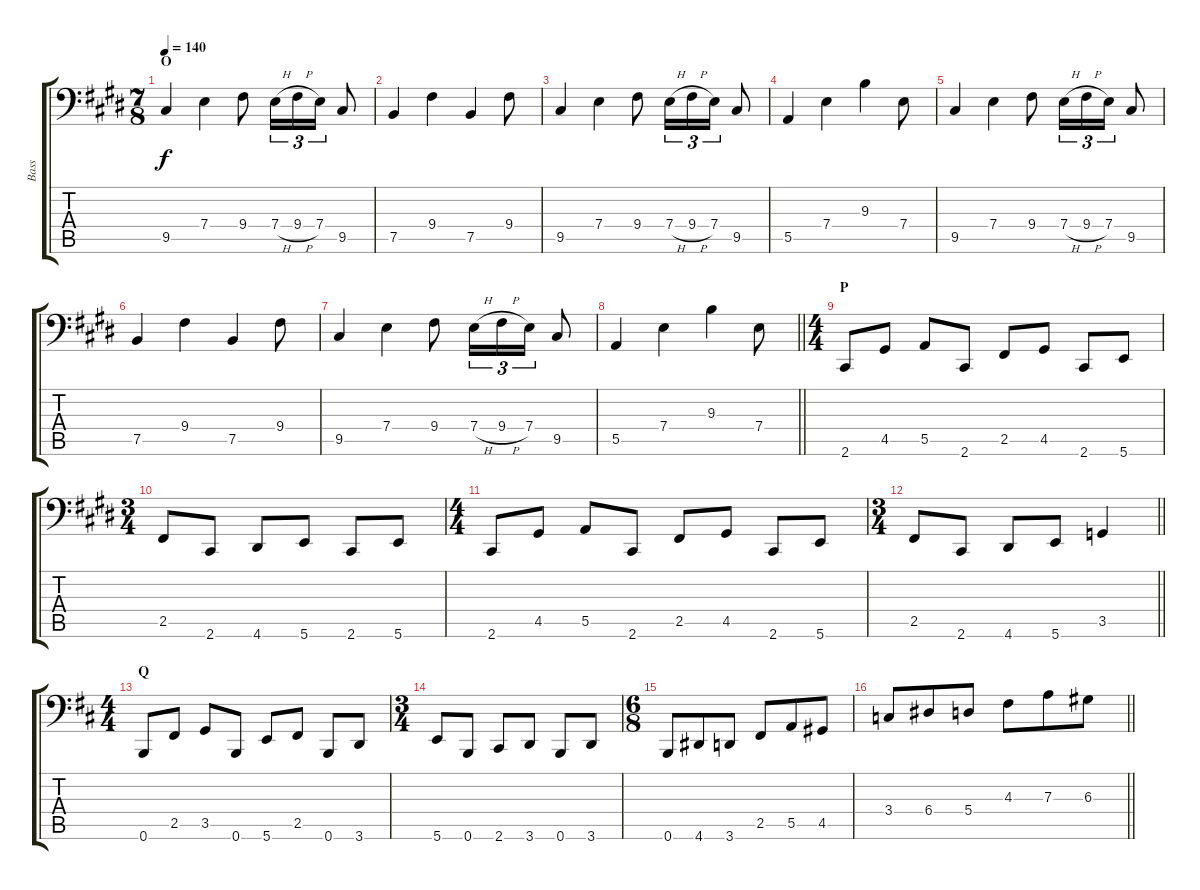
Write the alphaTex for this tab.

\track ("Bass" "Bass") {instrument electricbassfinger}
\staff {score tabs}
\tuning (C3 G2 D2 A1 E1 B0) {hide}
\ts (7 8)
\section ("" "O")
\tempo 140
\clef f4
\ks e
9.5.4{dy f} 7.4.4 9.4.8 7.4{h}.16{tu (3 2)} 9.4{h}.16{tu (3 2)} 7.4.16{tu (3 2)} 9.5.8 |
7.5.4 9.4.4 7.5.4 9.4.8 |
9.5.4 7.4.4 9.4.8 7.4{h}.16{tu (3 2)} 9.4{h}.16{tu (3 2)} 7.4.16{tu (3 2)} 9.5.8 |
5.5.4 7.4.4 9.3.4 7.4.8 |
9.5.4 7.4.4 9.4.8 7.4{h}.16{tu (3 2)} 9.4{h}.16{tu (3 2)} 7.4.16{tu (3 2)} 9.5.8 |
7.5.4 9.4.4 7.5.4 9.4.8 |
9.5.4 7.4.4 9.4.8 7.4{h}.16{tu (3 2)} 9.4{h}.16{tu (3 2)} 7.4.16{tu (3 2)} 9.5.8 |
\barLineRight lightlight
5.5.4 7.4.4 9.3.4 7.4.8 |
\ts (4 4)
\section ("" "P")
\ks c#minor
2.6.8 4.5.8 5.5.8 2.6.8 2.5.8 4.5.8 2.6.8 5.6.8 |
\ts (3 4)
2.5.8 2.6.8 4.6.8 5.6.8 2.6.8 5.6.8 |
\ts (4 4)
2.6.8 4.5.8 5.5.8 2.6.8 2.5.8 4.5.8 2.6.8 5.6.8 |
\ts (3 4)
\barLineRight lightlight
2.5.8 2.6.8 4.6.8 5.6.8 3.5.4 |
\ts (4 4)
\section ("" "Q")
\ks bminor
0.6.8 2.5.8 3.5.8 0.6.8 5.6.8 2.5.8 0.6.8 3.6.8 |
\ts (3 4)
5.6.8 0.6.8 2.6.8 3.6.8 0.6.8 3.6.8 |
\ts (6 8)
\ks d
0.6.8 4.6.8 3.6.8 2.5.8 5.5.8 4.5.8 |
\barLineRight lightlight
3.4.8 6.4.8 5.4.8 4.3.8 7.3.8 6.3.8
